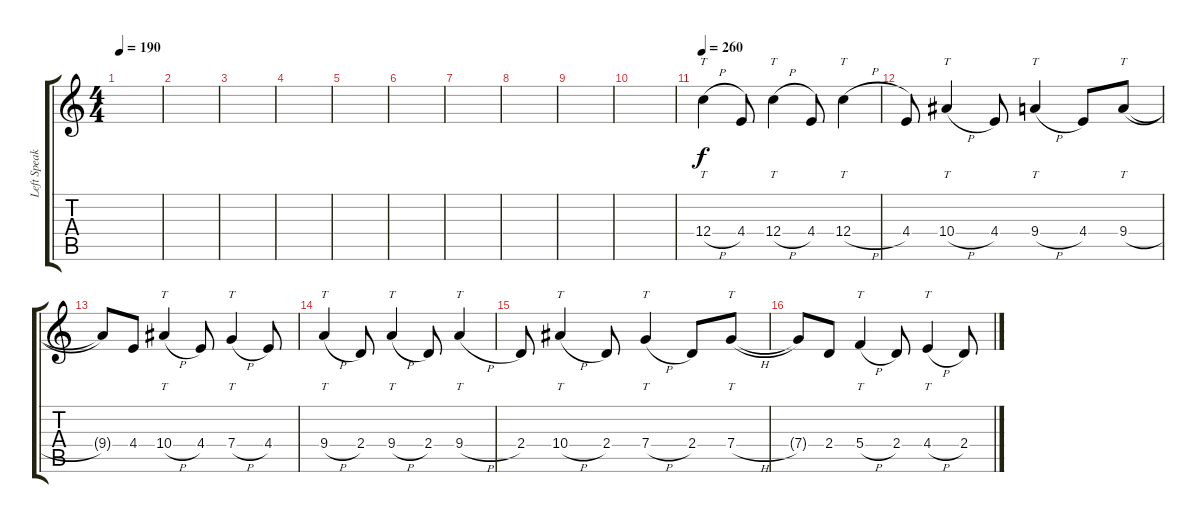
\track ("Left Speaker 1" "Left Speak") {instrument distortionguitar}
\staff {score tabs}
\tuning (D4 A3 F3 C3 G2 D2) {hide}
\ts (4 4)
\tempo 190
\clef g2
\ks c
|
|
|
|
|
|
|
|
|
|
\tempo 260
12.4{h}.4{tt} 4.4.8 12.4{h}.4{tt} 4.4.8 12.4{h}.4{tt} |
4.4.8 10.4{h}.4{tt} 4.4.8 9.4{h}.4{tt} 4.4.8 9.4{h}.8{tt} |
9.4{t}.8 4.4.8 10.4{h}.4{tt} 4.4.8 7.4{h}.4{tt} 4.4.8 |
9.4{h}.4{tt} 2.4.8 9.4{h}.4{tt} 2.4.8 9.4{h}.4{tt} |
2.4.8 10.4{h}.4{tt} 2.4.8 7.4{h}.4{tt} 2.4.8 7.4{h}.8{tt} |
7.4{t}.8 2.4.8 5.4{h}.4{tt} 2.4.8 4.4{h}.4{tt} 2.4.8
